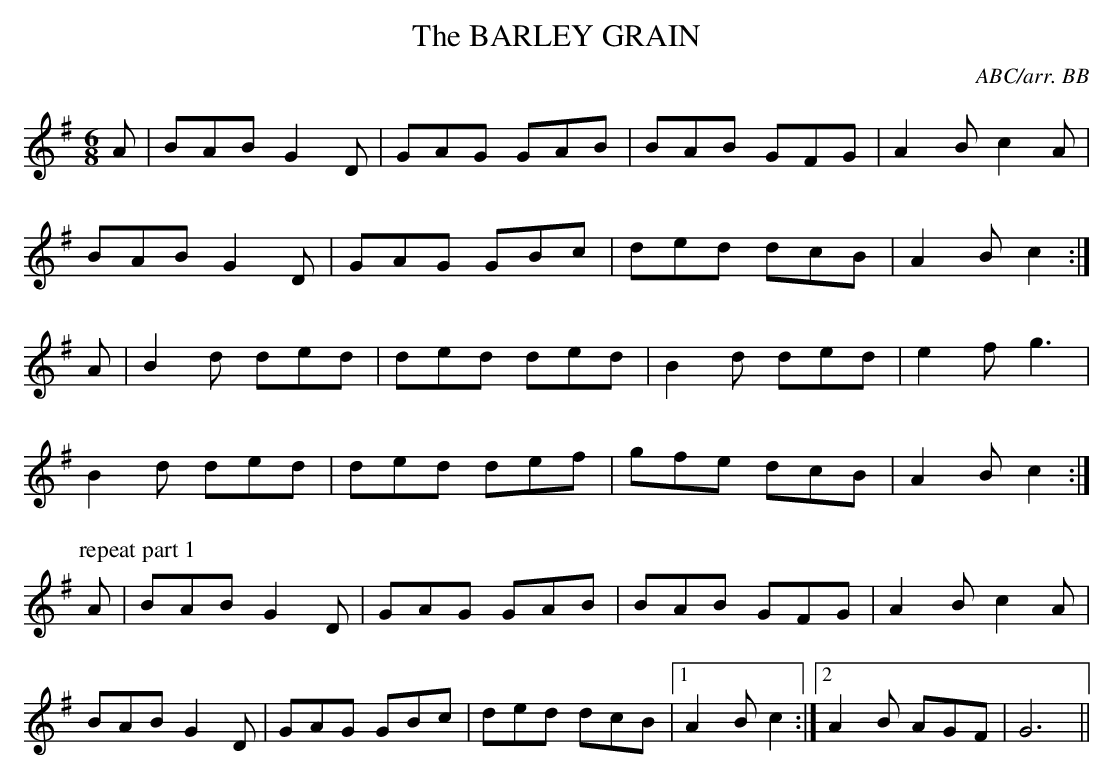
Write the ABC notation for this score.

X:1
T:BARLEY GRAIN, The
C:ABC/arr. BB
Y:"allegro"
Co.Limerick".
M:6/8
K:G
A|BAB G2D|GAG GAB|BAB GFG|A2B c2A|
BAB G2D|GAG GBc|ded dcB|A2B c2 :|
A|B2d ded|ded ded|B2d ded|e2f g3|
B2d ded|ded def|gfe dcB|A2B c2 :|
P: repeat part 1
A|BAB G2D|GAG GAB|BAB GFG|A2B c2A|
BAB G2D|GAG GBc|ded dcB|1A2B c2 :|2A2B AGF|G6||
